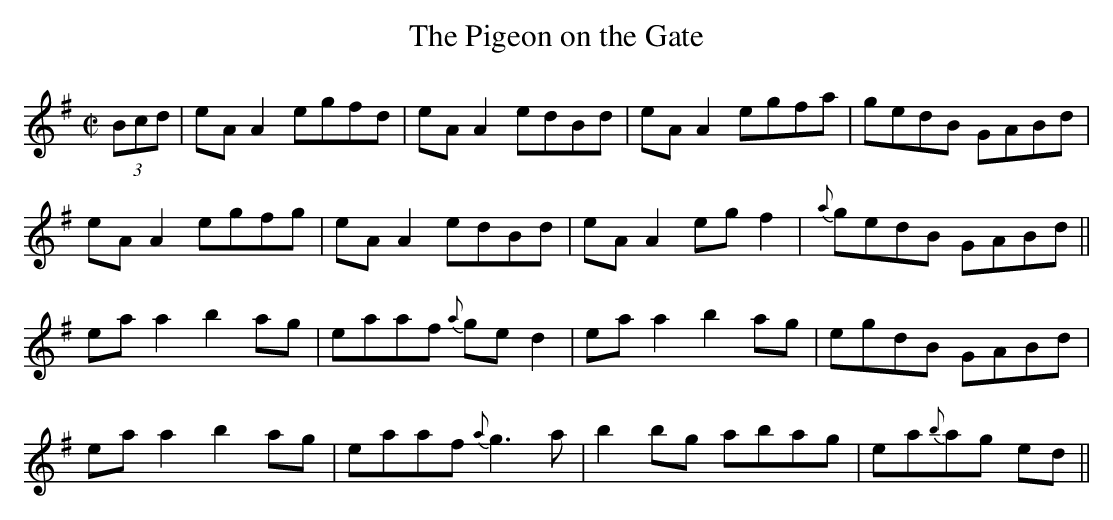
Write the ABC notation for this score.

X:1
T:Pigeon on the Gate, The
M:C|
K:Ador
(3Bcd|eAA2 egfd|eAA2 edBd|eAA2 egfa|gedB GABd|
eAA2 egfg|eAA2 edBd|eAA2 egf2|{a}gedB GABd||
eaa2 b2ag|eaaf {a}ged2|eaa2 b2ag|egdB GABd|
eaa2 b2ag|eaaf {a}g3a|b2bg abag|ea{b}ag ed||
